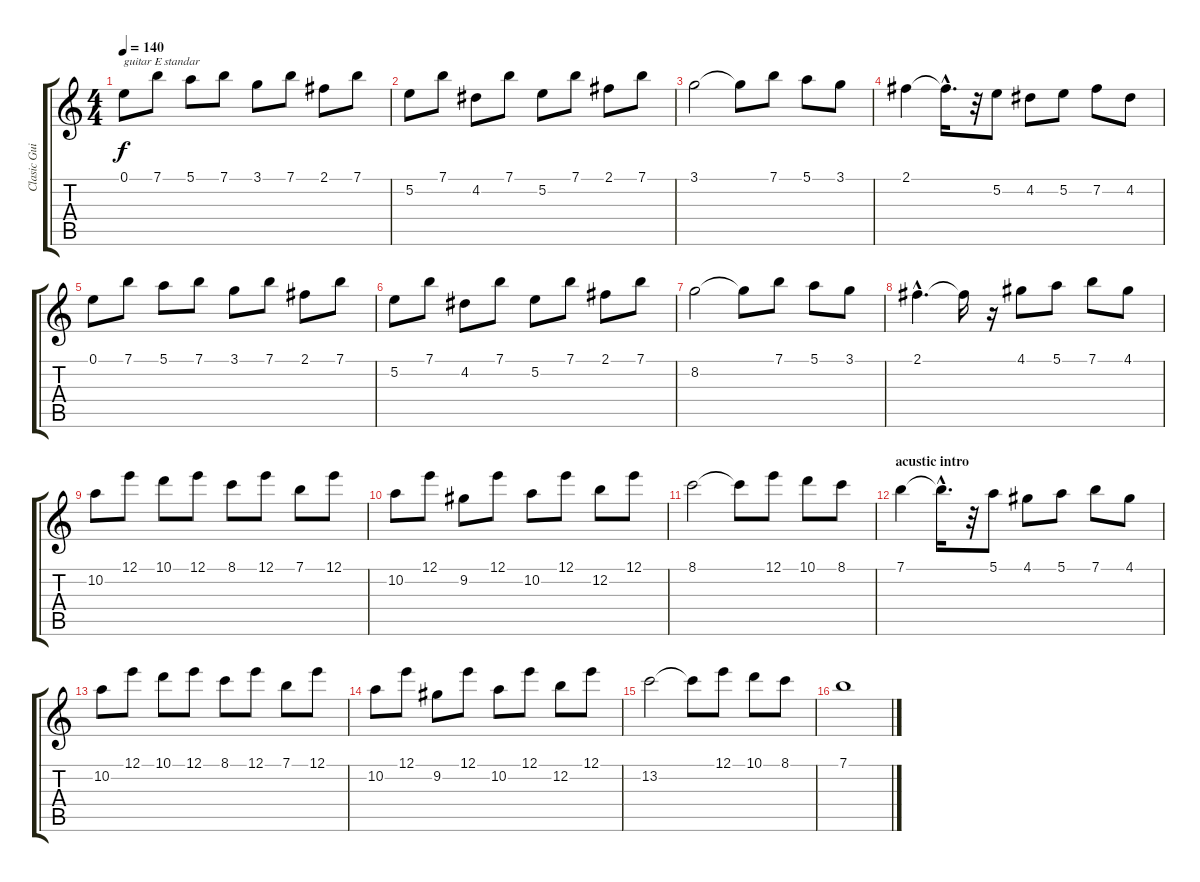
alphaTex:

\track ("Clasic Guitar" "Clasic Gui") {instrument acousticguitarnylon}
\staff {score tabs}
\tuning (E4 B3 G3 D3 A2 E2) {hide}
\ts (4 4)
\tempo 140
\clef g2
\ks c
0.1.8{txt "guitar E standar" dy f instrument acousticguitarnylon} 7.1.8 5.1.8 7.1.8 3.1.8 7.1.8 2.1.8 7.1.8 |
5.2.8 7.1.8 4.2.8 7.1.8 5.2.8 7.1.8 2.1.8 7.1.8 |
3.1.2 3.1{t}.8 7.1.8 5.1.8 3.1.8 |
2.1.4 2.1{hac t}.16{d} r.32 5.2.8 4.2.8 5.2.8 7.2.8 4.2.8 |
0.1.8 7.1.8 5.1.8 7.1.8 3.1.8 7.1.8 2.1.8 7.1.8 |
5.2.8 7.1.8 4.2.8 7.1.8 5.2.8 7.1.8 2.1.8 7.1.8 |
8.2.2 8.2{t}.8 7.1.8 5.1.8 3.1.8 |
2.1{hac}.4{d} 2.1{t}.16 r.16 4.1.8 5.1.8 7.1.8 4.1.8 |
10.2.8 12.1.8 10.1.8 12.1.8 8.1.8 12.1.8 7.1.8 12.1.8 |
10.2.8 12.1.8 9.2.8 12.1.8 10.2.8 12.1.8 12.2.8 12.1.8 |
8.1.2 8.1{t}.8 12.1.8 10.1.8 8.1.8 |
\section ("" "acustic intro")
7.1.4 7.1{hac t}.16{d} r.32 5.1.8 4.1.8 5.1.8 7.1.8 4.1.8 |
10.2.8 12.1.8 10.1.8 12.1.8 8.1.8 12.1.8 7.1.8 12.1.8 |
10.2.8 12.1.8 9.2.8 12.1.8 10.2.8 12.1.8 12.2.8 12.1.8 |
13.2.2 13.2{t}.8 12.1.8 10.1.8 8.1.8 |
7.1.1
